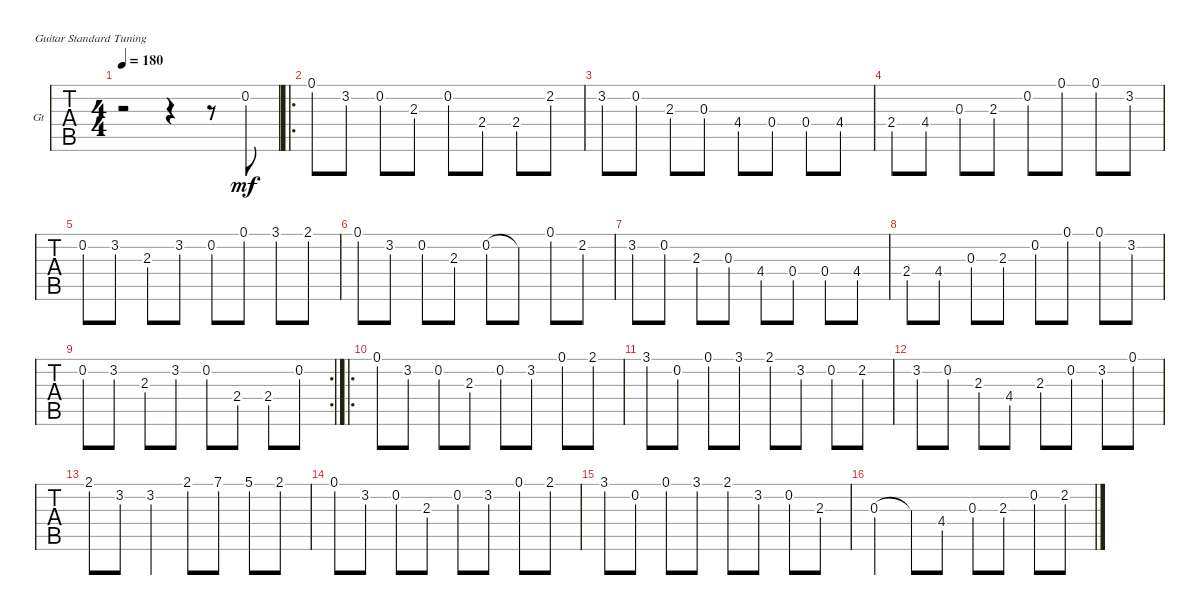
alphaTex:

\bracketExtendMode groupsimilarinstruments
\firstSystemTrackNameOrientation horizontal
\otherSystemsTrackNameOrientation horizontal
\track ("Guitar" "Gt") {instrument acousticguitarsteel}
\staff {tabs}
\tuning (E4 B3 G3 D3 A2 E2)
\ts (4 4)
\tempo 180
\clef g2
\scale
0.213345
\ks g
r.2{dy mf instrument acousticguitarsteel} r.4 r.8 0.2.8 |
\ro
\scale
0.26742 0.1.8 3.2.8 0.2.8 2.3.8 0.2.8 2.4.8 2.4.8 2.2.8 |
\scale
0.266754 3.2.8 0.2.8 2.3.8 0.3.8 4.4.8 0.4.8 0.4.8 4.4.8 |
\scale
0.252166 2.4.8 4.4.8 0.3.8 2.3.8 0.2.8 0.1.8 0.1.8 3.2.8 |
0.2.8 3.2.8 2.3.8 3.2.8 0.2.8 0.1.8 3.1.8 2.1.8 |
0.1.8 3.2.8 0.2.8 2.3.8 0.2.8 0.2{t}.8 0.1.8 2.2.8 |
3.2.8 0.2.8 2.3.8 0.3.8 4.4.8 0.4.8 0.4.8 4.4.8 |
2.4.8 4.4.8 0.3.8 2.3.8 0.2.8 0.1.8 0.1.8 3.2.8 |
\rc 2
0.2.8 3.2.8 2.3.8 3.2.8 0.2.8 2.4.8 2.4.8 0.2.8 |
\ro
0.1.8 3.2.8 0.2.8 2.3.8 0.2.8 3.2.8 0.1.8 2.1.8 |
3.1.8 0.2.8 0.1.8 3.1.8 2.1.8 3.2.8 0.2.8 2.2.8 |
3.2.8 0.2.8 2.3.8 4.4.8 2.3.8 0.2.8 3.2.8 0.1.8 |
2.1.8 3.2.8 3.2.4 2.1.8 7.1.8 5.1.8 2.1.8 |
0.1.8 3.2.8 0.2.8 2.3.8 0.2.8 3.2.8 0.1.8 2.1.8 |
3.1.8 0.2.8 0.1.8 3.1.8 2.1.8 3.2.8 0.2.8 2.3.8 |
0.3.4 0.3{t}.8 4.4.8 0.3.8 2.3.8 0.2.8 2.2.8
